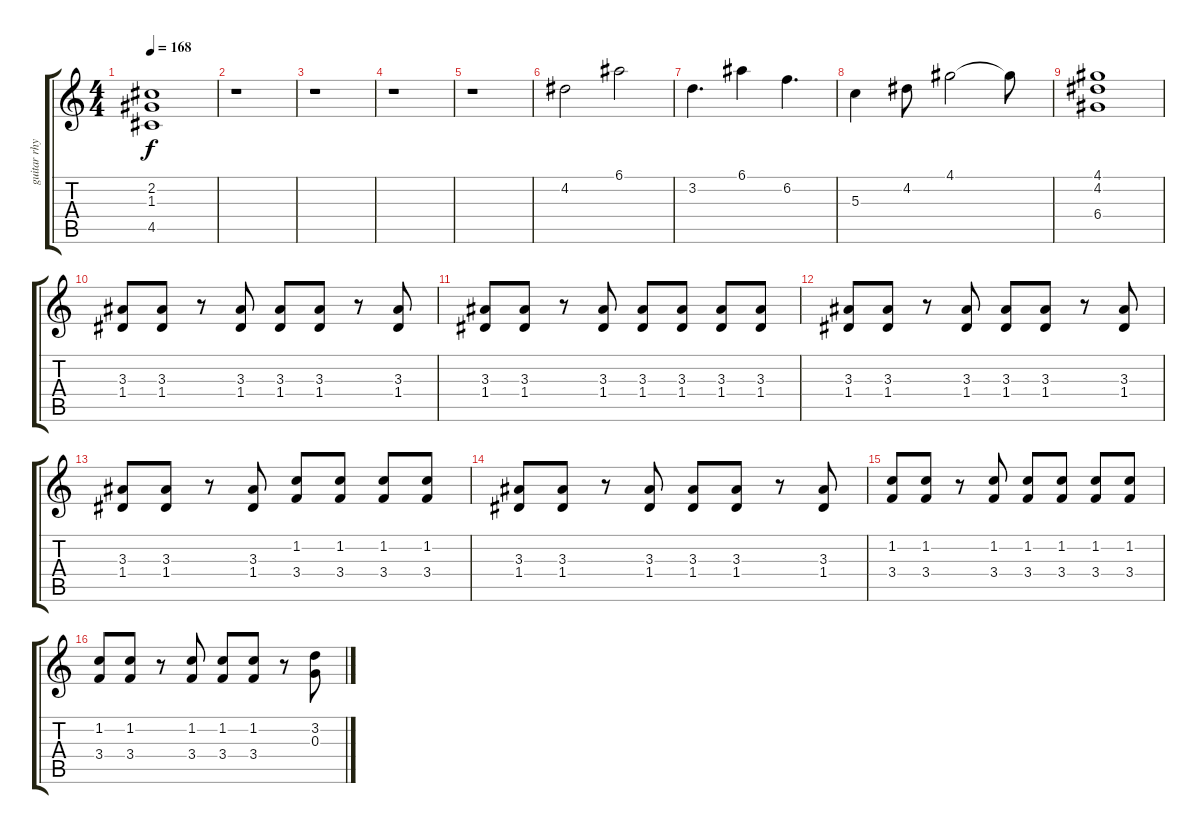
\track ("guitar rhythm" "guitar rhy") {instrument distortionguitar}
\staff {score tabs}
\tuning (E4 B3 G3 D3 A2 E2) {hide}
\ts (4 4)
\tempo 168
\clef g2
\ks c
(2.2{t} 1.3{t} 4.5{t}).1{dy f} |
r.1 |
r.1 |
r.1 |
r.1 |
4.2.2 6.1.2 |
3.2.4{d} 6.1.4 6.2.4{d} |
5.3.4 4.2.8 4.1.2 4.1{t}.8 |
(4.1 4.2 6.4).1 |
(3.3 1.4).8 (3.3 1.4).8 r.8 (3.3 1.4).8 (3.3 1.4).8 (3.3 1.4).8 r.8 (3.3 1.4).8 |
(3.3 1.4).8 (3.3 1.4).8 r.8 (3.3 1.4).8 (3.3 1.4).8 (3.3 1.4).8 (3.3 1.4).8 (3.3 1.4).8 |
(3.3 1.4).8 (3.3 1.4).8 r.8 (3.3 1.4).8 (3.3 1.4).8 (3.3 1.4).8 r.8 (3.3 1.4).8 |
(3.3 1.4).8 (3.3 1.4).8 r.8 (3.3 1.4).8 (1.2 3.4).8 (1.2 3.4).8 (1.2 3.4).8 (1.2 3.4).8 |
(3.3 1.4).8 (3.3 1.4).8 r.8 (3.3 1.4).8 (3.3 1.4).8 (3.3 1.4).8 r.8 (3.3 1.4).8 |
(1.2 3.4).8 (1.2 3.4).8 r.8 (1.2 3.4).8 (1.2 3.4).8 (1.2 3.4).8 (1.2 3.4).8 (1.2 3.4).8 |
(1.2 3.4).8 (1.2 3.4).8 r.8 (1.2 3.4).8 (1.2 3.4).8 (1.2 3.4).8 r.8 (3.2 0.3).8
